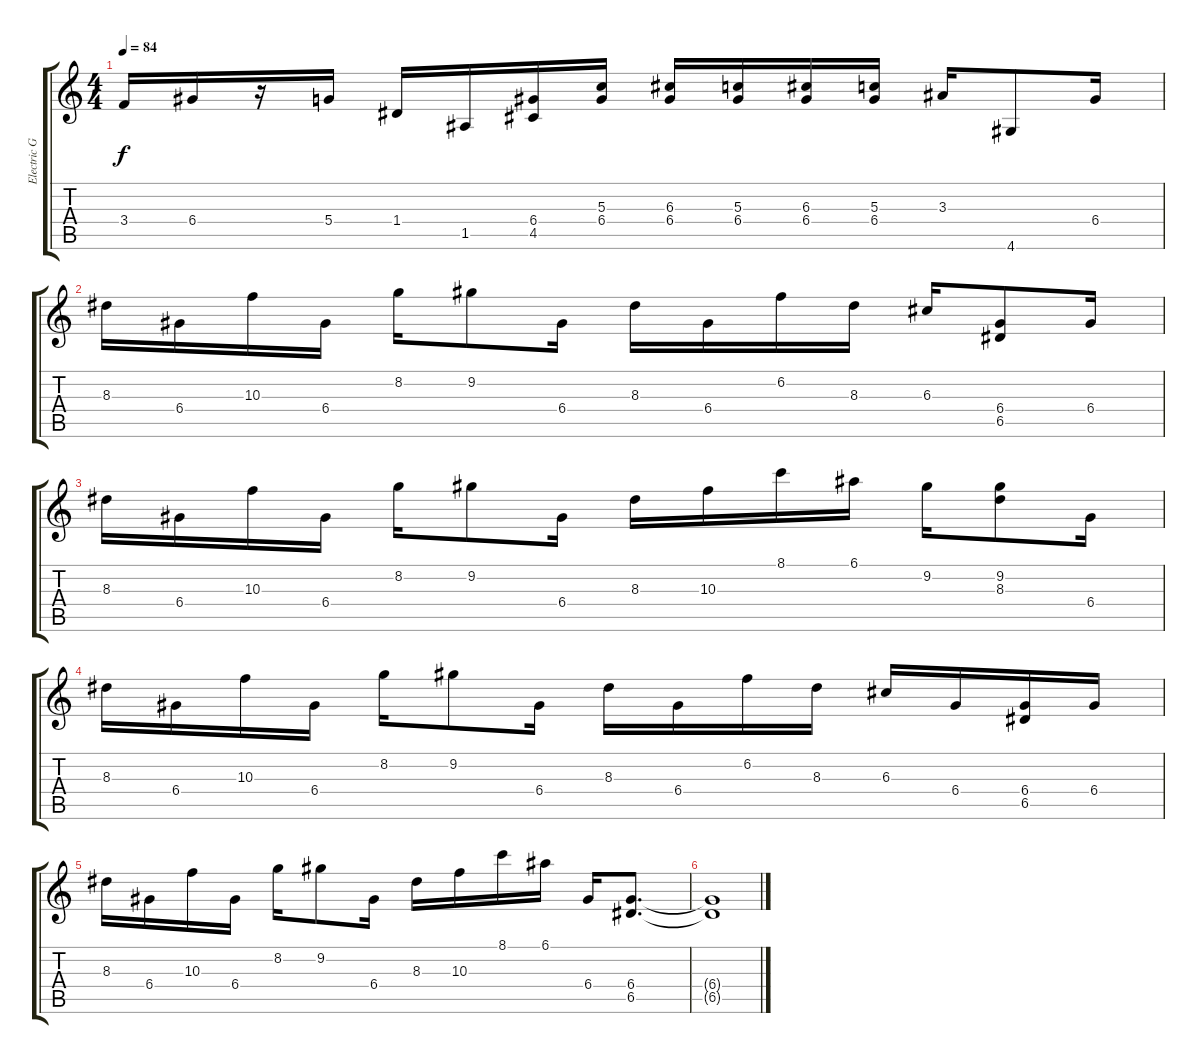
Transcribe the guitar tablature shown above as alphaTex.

\track ("Electric Guitar" "Electric G") {instrument distortionguitar}
\staff {score tabs}
\tuning (E4 B3 G3 D3 A2 E2) {hide}
\ts (4 4)
\tempo 84
\clef g2
\ks c
3.4.16{dy f} 6.4.16 r.16 5.4.16 1.4.16 1.5.16 (6.4 4.5).16 (5.3 6.4).16 (6.3 6.4).16 (5.3 6.4).16 (6.3 6.4).16 (5.3 6.4).16 3.3.16 4.6.8 6.4.16 |
8.3.16 6.4.16 10.3.16 6.4.16 8.2.16 9.2.8 6.4.16 8.3.16 6.4.16 6.2.16 8.3.16 6.3.16 (6.4 6.5).8 6.4.16 |
8.3.16 6.4.16 10.3.16 6.4.16 8.2.16 9.2.8 6.4.16 8.3.16 10.3.16 8.1.16 6.1.16 9.2.16 (9.2 8.3).8 6.4.16 |
8.3.16 6.4.16 10.3.16 6.4.16 8.2.16 9.2.8 6.4.16 8.3.16 6.4.16 6.2.16 8.3.16 6.3.16 6.4.16 (6.4 6.5).16 6.4.16 |
8.3.16 6.4.16 10.3.16 6.4.16 8.2.16 9.2.8 6.4.16 8.3.16 10.3.16 8.1.16 6.1.16 6.4.16 (6.4 6.5).8{d} |
(6.4{t} 6.5{t}).1
